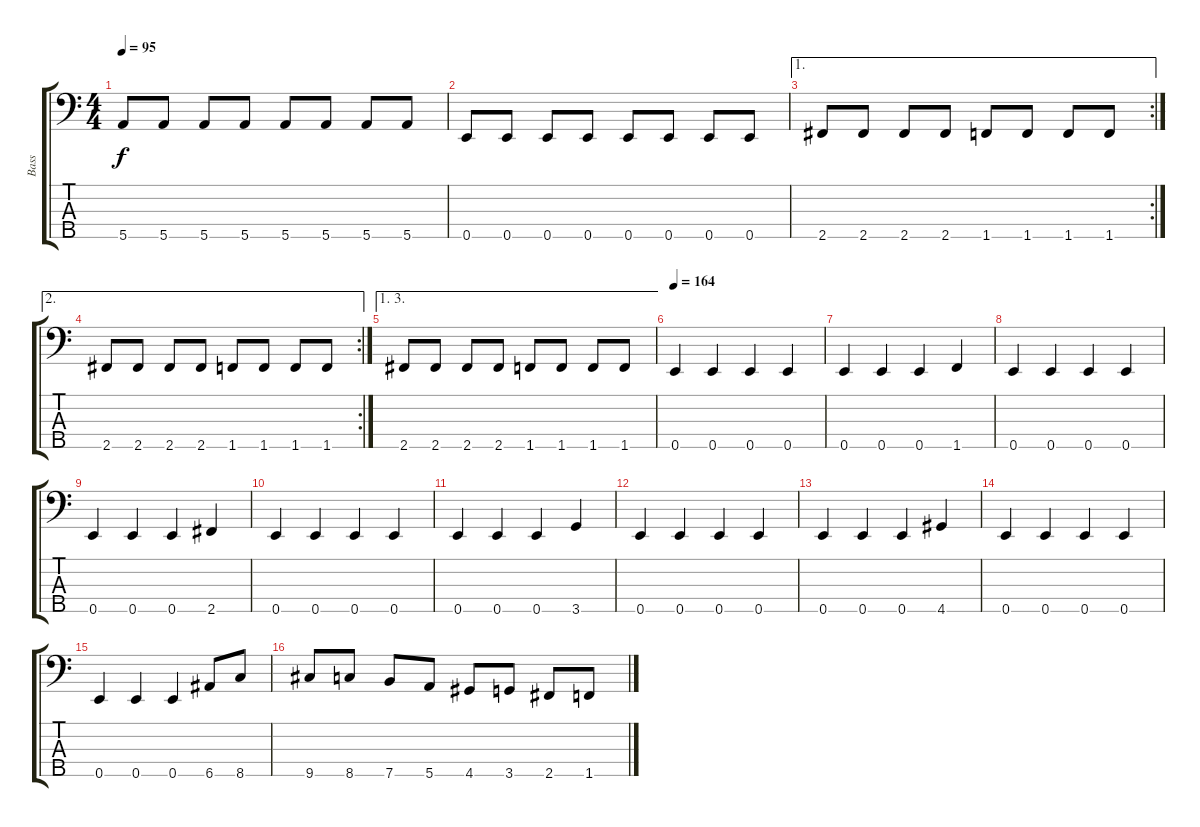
\track ("Bass" "Bass") {instrument electricbassfinger}
\staff {score tabs}
\tuning (C3 G2 D2 A1 E1) {hide}
\ts (4 4)
\tempo 95
\clef f4
\ks c
5.5.8{dy f} 5.5.8 5.5.8 5.5.8 5.5.8 5.5.8 5.5.8 5.5.8 |
0.5.8 0.5.8 0.5.8 0.5.8 0.5.8 0.5.8 0.5.8 0.5.8 |
\ae 1
\rc 2
2.5.8 2.5.8 2.5.8 2.5.8 1.5.8 1.5.8 1.5.8 1.5.8 |
\ae 2
\rc 2
2.5.8 2.5.8 2.5.8 2.5.8 1.5.8 1.5.8 1.5.8 1.5.8 |
\ae (1 3)
2.5.8 2.5.8 2.5.8 2.5.8 1.5.8 1.5.8 1.5.8 1.5.8 |
\tempo 164
0.5.4 0.5.4 0.5.4 0.5.4 |
0.5.4 0.5.4 0.5.4 1.5.4 |
0.5.4 0.5.4 0.5.4 0.5.4 |
0.5.4 0.5.4 0.5.4 2.5.4 |
0.5.4 0.5.4 0.5.4 0.5.4 |
0.5.4 0.5.4 0.5.4 3.5.4 |
0.5.4 0.5.4 0.5.4 0.5.4 |
0.5.4 0.5.4 0.5.4 4.5.4 |
0.5.4 0.5.4 0.5.4 0.5.4 |
0.5.4 0.5.4 0.5.4 6.5.8 8.5.8 |
9.5.8 8.5.8 7.5.8 5.5.8 4.5.8 3.5.8 2.5.8 1.5.8
